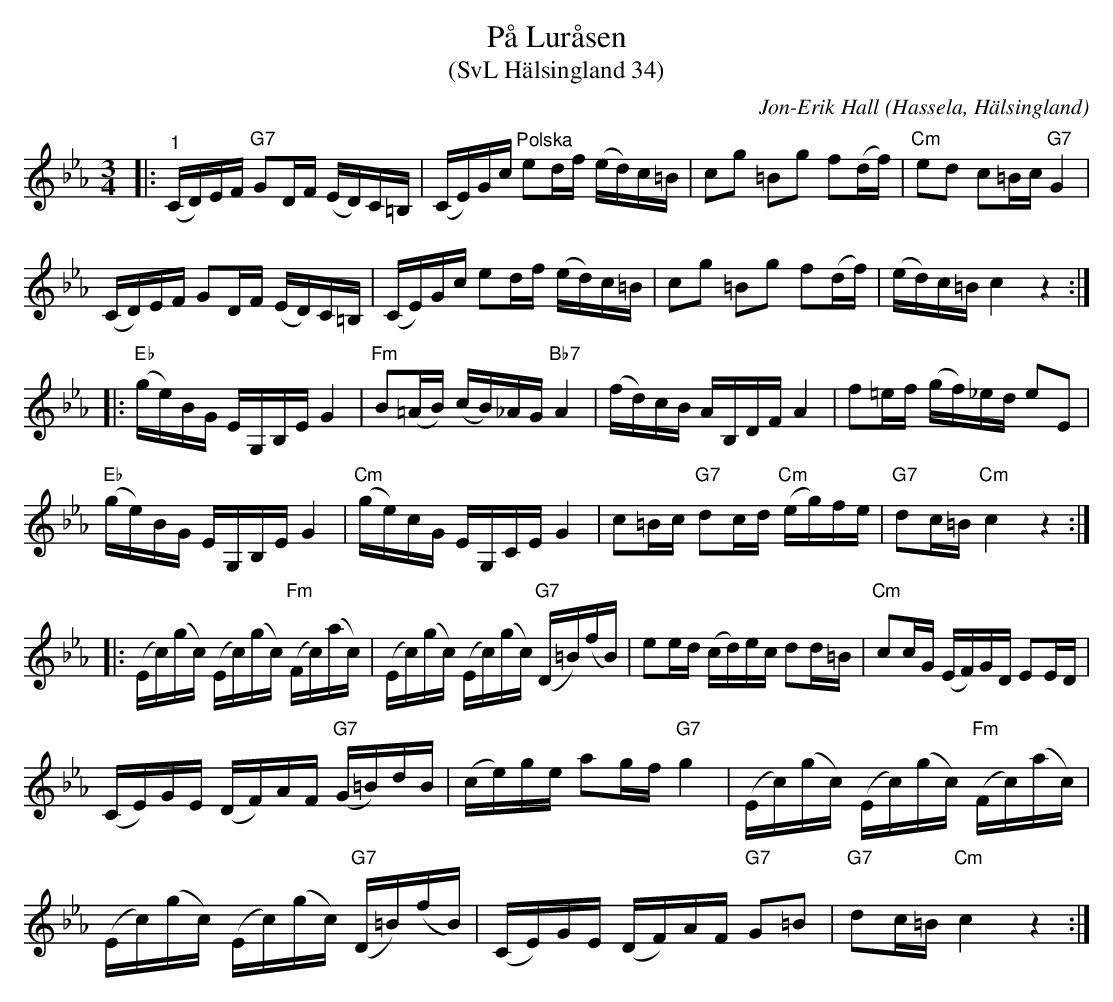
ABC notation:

X:1
T:På Luråsen
T:(SvL Hälsingland 34)
C:Jon-Erik Hall
O:Hassela, Hälsingland
L:1/16
M:3/4
K:Cm
V:1
|:"^1" (CD)EF"G7" G2DF (ED)C=B, | (CE)Gc"^Polska" e2df (ed)c=B | c2g2 =B2g2 f2(df) | "Cm" e2d2 c2=Bc"G7" G4 |
(CD)EF G2DF (ED)C=B, | (CE)Gc e2df (ed)c=B | c2g2 =B2g2 f2(df) | (ed)c=B c4 z4 ::
"Eb" (ge)BG EG,B,E G4 |"Fm" B2(=AB) (cB)_AG"Bb7" A4 | (fd)cB AB,DF A4 | f2=ef (gf)_ed e2E2 |
"Eb" (ge)BG EG,B,E G4 |"Cm" (ge)cG EG,CE G4 | c2=Bc"G7" d2cd"Cm" (eg)fe |"G7" d2c=B"Cm" c4 z4 ::
(Ec)(gc) (Ec)(gc)"Fm" (Fc)(ac) | (Ec)(gc) (Ec)(gc)"G7" (D=B)(fB) | e2ed (cd)ec d2d=B |"Cm" c2cG (EF)GD E2ED |
(CE)GE (DF)AF"G7" (G=B)dB | (ce)ge a2gf"G7" g4 |(Ec)(gc) (Ec)(gc)"Fm" (Fc)(ac) |
(Ec)(gc) (Ec)(gc)"G7" (D=B)(fB) |(CE)GE (DF)AF"G7" G2=B2 | "G7" d2c=B"Cm" c4 z4 :|
